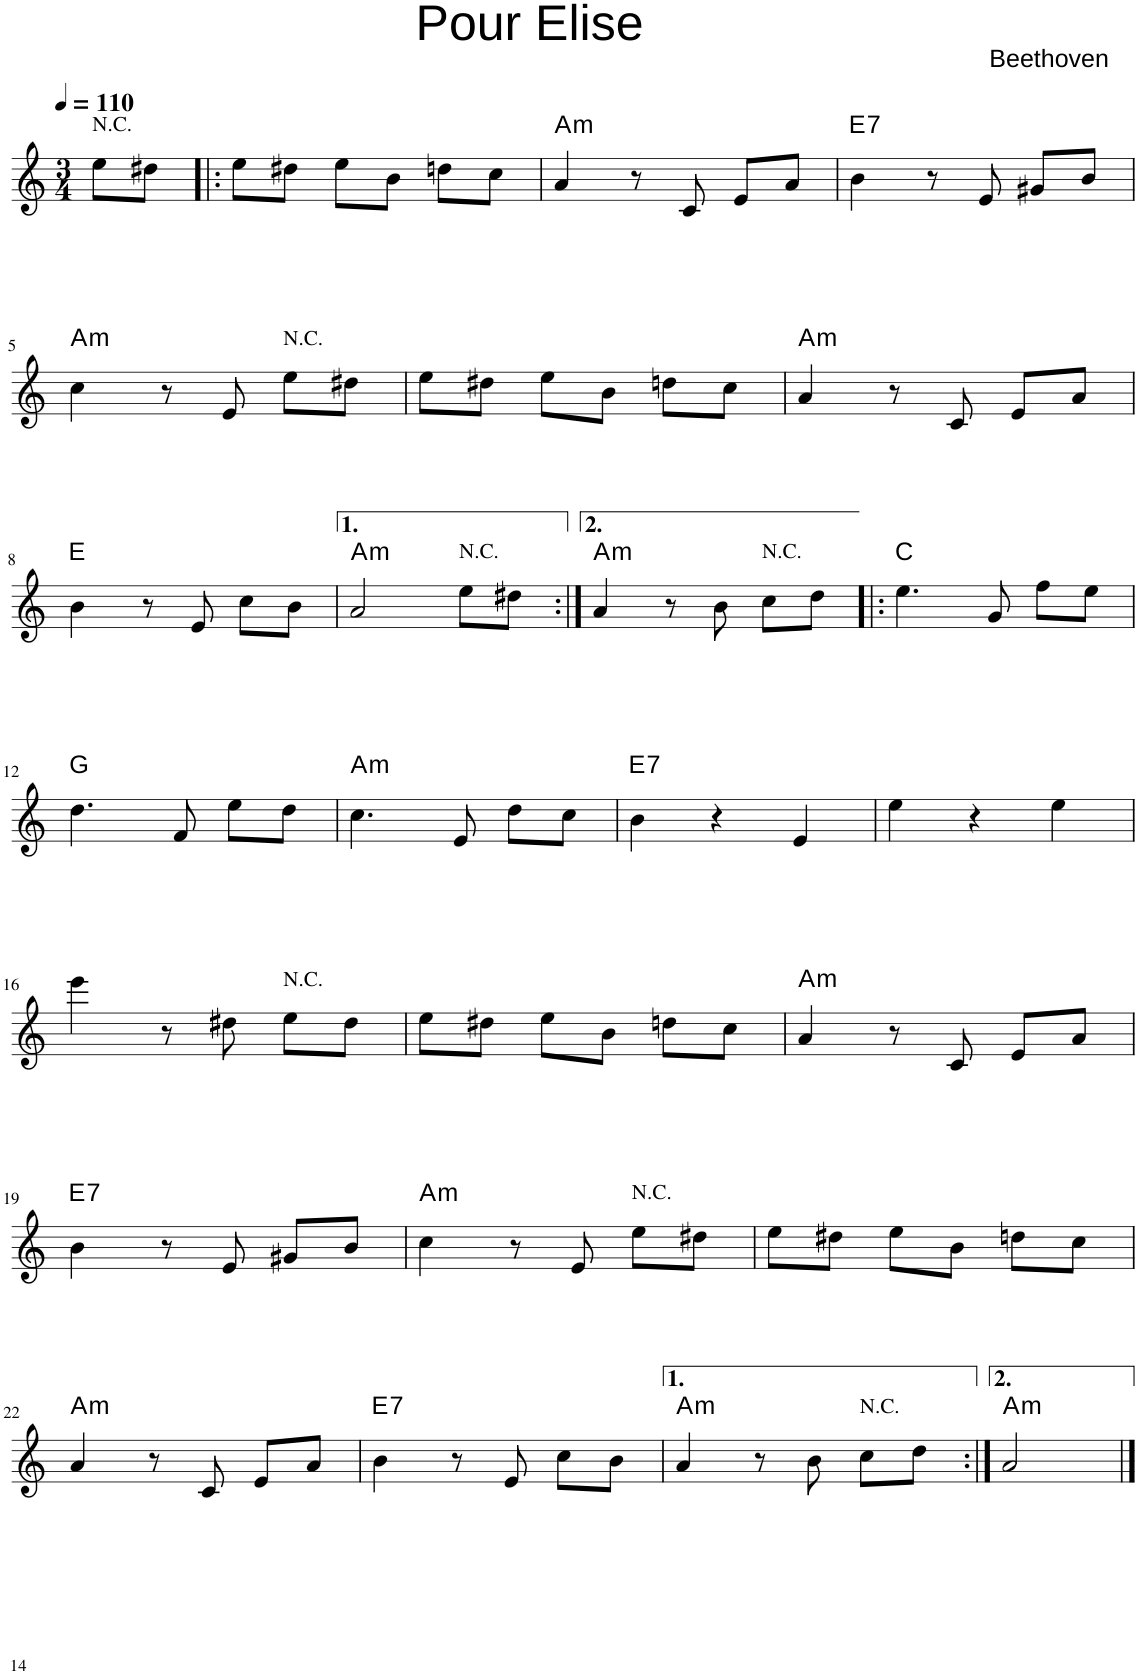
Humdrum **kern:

**kern	**harte
*part1	*part1
*staff1	*
*I"Piano	*
*I'Pno	*
!!LO:PB:g=z
*clefG2	*
*k[]	*
*M3/4	*
*MM110	*
=1	=1
!LO:TX:a:t=Pour Elise	!
!LO:TX:a:t=Beethoven	!
!LO:TX:a:t=N.C.	!
8ee\L	.
8dd#X\J	.
=2!|:	=2!|:
8ee\L	.
8dd#X\J	.
8ee\L	.
8b\J	.
8ddn\L	.
8cc\J	.
=3	=3
!	!LO:H:kt=m
4a/	A:min
8r	.
8c/	.
8e/L	.
8a/J	.
=4	=4
!	!LO:H:kt=7
4b\	E:7
8r	.
8e/	.
8g#X/L	.
8b/J	.
!!LO:LB:g=z
=5	=5
!	!LO:H:kt=m
4cc\	A:min
8r	.
8e/	.
!LO:TX:a:t=N.C.	!
8ee\L	.
8dd#X\J	.
=6	=6
8ee\L	.
8dd#X\J	.
8ee\L	.
8b\J	.
8ddn\L	.
8cc\J	.
=7	=7
!	!LO:H:kt=m
4a/	A:min
8r	.
8c/	.
8e/L	.
8a/J	.
!!LO:LB:g=z
=8	=8
4b\	E:maj
8r	.
8e/	.
8cc\L	.
8b\J	.
=9	=9
!	!LO:H:kt=m
2a/	A:min
!LO:TX:a:t=N.C.	!
8ee\L	.
8dd#X\J	.
=10:|!	=10:|!
!	!LO:H:kt=m
4a/	A:min
8r	.
8b\	.
!LO:TX:a:t=N.C.	!
8cc\L	.
8dd\J	.
=11!|:	=11!|:
4.ee\	C:maj
8g/	.
8ff\L	.
8ee\J	.
!!LO:LB:g=z
=12	=12
4.dd\	G:maj
8f/	.
8ee\L	.
8dd\J	.
=13	=13
!	!LO:H:kt=m
4.cc\	A:min
8e/	.
8dd\L	.
8cc\J	.
=14	=14
!	!LO:H:kt=7
4b\	E:7
4r	.
4e/	.
=15	=15
4ee\	.
4r	.
4ee\	.
!!LO:LB:g=z
=16	=16
4eee\	.
8r	.
8dd#X\	.
!LO:TX:a:t=N.C.	!
8ee\L	.
8dd#\J	.
=17	=17
8ee\L	.
8dd#X\J	.
8ee\L	.
8b\J	.
8ddn\L	.
8cc\J	.
=18	=18
!	!LO:H:kt=m
4a/	A:min
8r	.
8c/	.
8e/L	.
8a/J	.
!!LO:LB:g=z
=19	=19
!	!LO:H:kt=7
4b\	E:7
8r	.
8e/	.
8g#X/L	.
8b/J	.
=20	=20
!	!LO:H:kt=m
4cc\	A:min
8r	.
8e/	.
!LO:TX:a:t=N.C.	!
8ee\L	.
8dd#X\J	.
=21	=21
8ee\L	.
8dd#X\J	.
8ee\L	.
8b\J	.
8ddn\L	.
8cc\J	.
!!LO:LB:g=z
=22	=22
!	!LO:H:kt=m
4a/	A:min
8r	.
8c/	.
8e/L	.
8a/J	.
=23	=23
!	!LO:H:kt=7
4b\	E:7
8r	.
8e/	.
8cc\L	.
8b\J	.
=24	=24
!	!LO:H:kt=m
4a/	A:min
8r	.
8b\	.
!LO:TX:a:t=N.C.	!
8cc\L	.
8dd\J	.
=25:|!	=25:|!
!	!LO:H:kt=m
2a/	A:min
==	==
*-	*-
